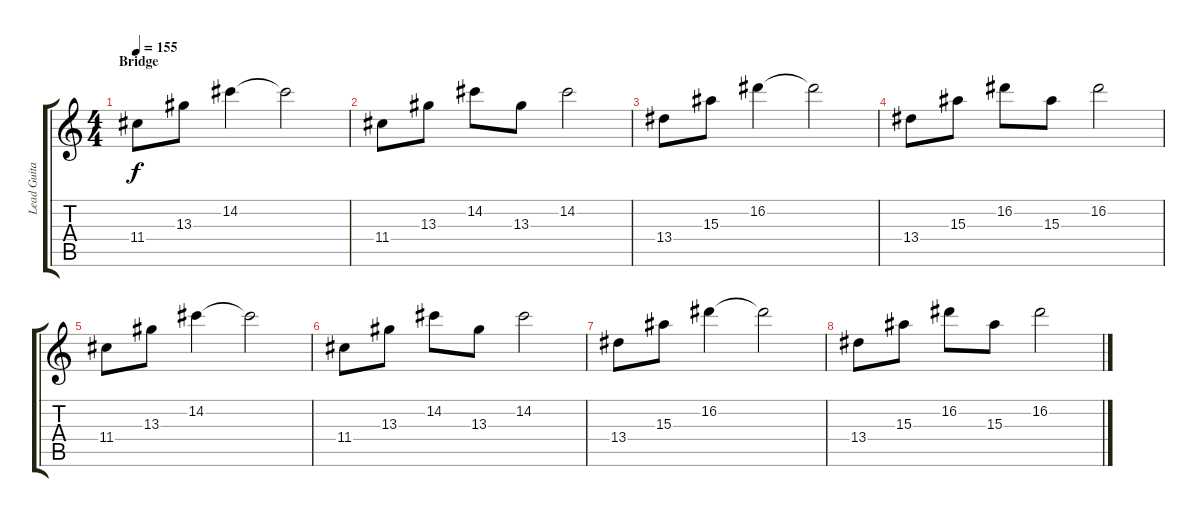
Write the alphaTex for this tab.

\track ("Lead Guitar II" "Lead Guita") {instrument distortionguitar}
\staff {score tabs}
\tuning (E4 B3 G3 D3 A2 E2) {hide}
\ts (4 4)
\section ("" "Bridge")
\tempo 155
\clef g2
\ks c
11.4.8{dy f} 13.3.8 14.2.4 14.2{t}.2 |
11.4.8 13.3.8 14.2.8 13.3.8 14.2.2 |
13.4.8 15.3.8 16.2.4 16.2{t}.2 |
13.4.8 15.3.8 16.2.8 15.3.8 16.2.2 |
11.4.8 13.3.8 14.2.4 14.2{t}.2 |
11.4.8 13.3.8 14.2.8 13.3.8 14.2.2 |
13.4.8 15.3.8 16.2.4 16.2{t}.2 |
13.4.8 15.3.8 16.2.8 15.3.8 16.2.2
